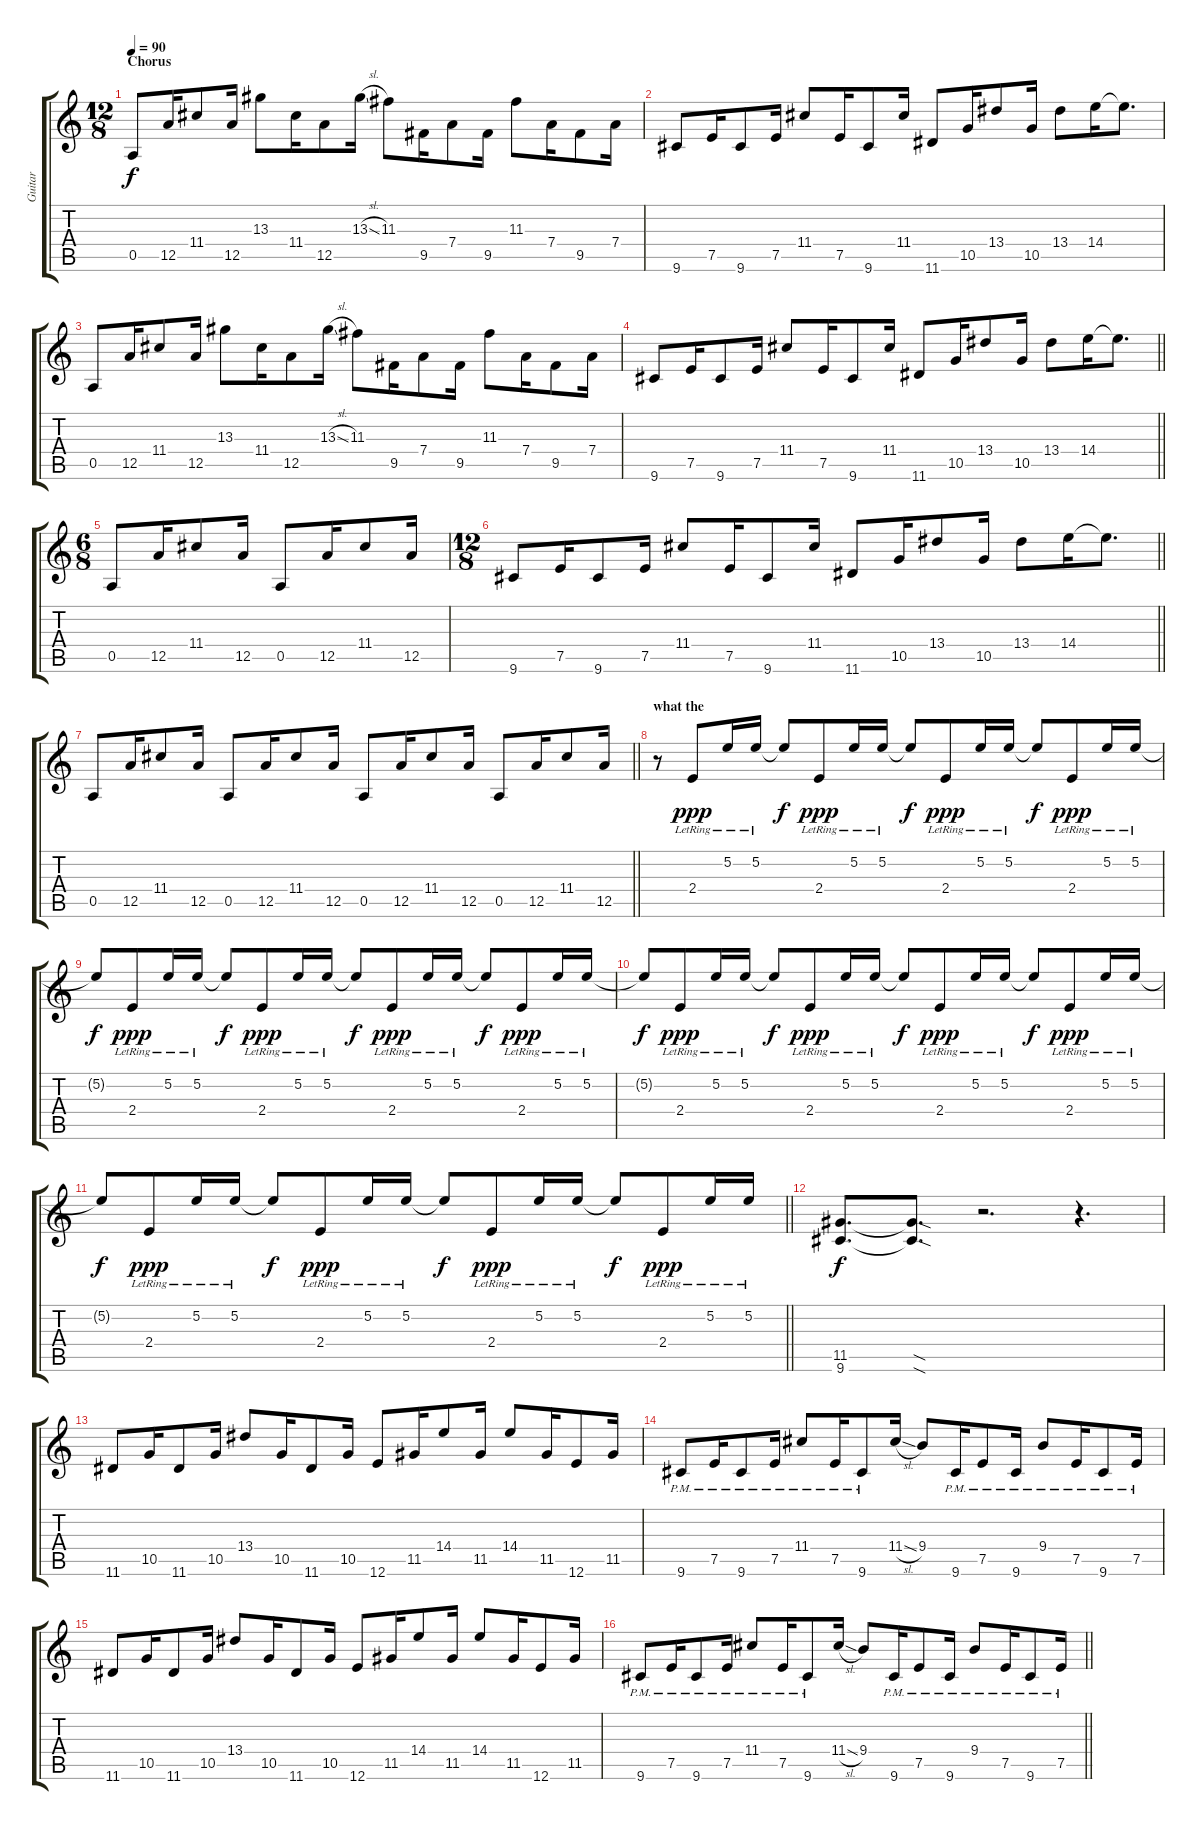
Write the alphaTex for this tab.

\track ("Guitar" "Guitar") {instrument electricguitarclean}
\staff {score tabs}
\tuning (E4 B3 G3 D3 A2 E2) {hide}
\ts (12 8)
\section ("" "Chorus")
\tempo 90
\clef g2
\ks c
0.5.8{dy f} 12.5.16 11.4.8 12.5.16 13.3.8 11.4.16 12.5.8 13.3{sl}.16 11.3.8 9.5.16 7.4.8 9.5.16 11.3.8 7.4.16 9.5.8 7.4.16 |
9.6.8 7.5.16 9.6.8 7.5.16 11.4.8 7.5.16 9.6.8 11.4.16 11.6.8 10.5.16 13.4.8 10.5.16 13.4.8 14.4.16 14.4{t}.8{d} |
0.5.8 12.5.16 11.4.8 12.5.16 13.3.8 11.4.16 12.5.8 13.3{sl}.16 11.3.8 9.5.16 7.4.8 9.5.16 11.3.8 7.4.16 9.5.8 7.4.16 |
\barLineRight lightlight
9.6.8 7.5.16 9.6.8 7.5.16 11.4.8 7.5.16 9.6.8 11.4.16 11.6.8 10.5.16 13.4.8 10.5.16 13.4.8 14.4.16 14.4{t}.8{d} |
\ts (6 8)
\section ("" "")
0.5.8 12.5.16 11.4.8 12.5.16 0.5.8 12.5.16 11.4.8 12.5.16 |
\ts (12 8)
\barLineRight lightlight
9.6.8 7.5.16 9.6.8 7.5.16 11.4.8 7.5.16 9.6.8 11.4.16 11.6.8 10.5.16 13.4.8 10.5.16 13.4.8 14.4.16 14.4{t}.8{d} |
\barLineRight lightlight
0.5.8 12.5.16 11.4.8 12.5.16 0.5.8 12.5.16 11.4.8 12.5.16 0.5.8 12.5.16 11.4.8 12.5.16 0.5.8 12.5.16 11.4.8 12.5.16 |
\section ("" "what the")
r.8 2.4{lr}.8{dy ppp} 5.2{lr}.16 5.2{lr}.16 5.2{t}.8{dy f} 2.4{lr}.8{dy ppp} 5.2{lr}.16 5.2{lr}.16 5.2{t}.8{dy f} 2.4{lr}.8{dy ppp} 5.2{lr}.16 5.2{lr}.16 5.2{t}.8{dy f} 2.4{lr}.8{dy ppp} 5.2{lr}.16 5.2{lr}.16 |
5.2{t}.8{dy f} 2.4{lr}.8{dy ppp} 5.2{lr}.16 5.2{lr}.16 5.2{t}.8{dy f} 2.4{lr}.8{dy ppp} 5.2{lr}.16 5.2{lr}.16 5.2{t}.8{dy f} 2.4{lr}.8{dy ppp} 5.2{lr}.16 5.2{lr}.16 5.2{t}.8{dy f} 2.4{lr}.8{dy ppp} 5.2{lr}.16 5.2{lr}.16 |
5.2{t}.8{dy f} 2.4{lr}.8{dy ppp} 5.2{lr}.16 5.2{lr}.16 5.2{t}.8{dy f} 2.4{lr}.8{dy ppp} 5.2{lr}.16 5.2{lr}.16 5.2{t}.8{dy f} 2.4{lr}.8{dy ppp} 5.2{lr}.16 5.2{lr}.16 5.2{t}.8{dy f} 2.4{lr}.8{dy ppp} 5.2{lr}.16 5.2{lr}.16 |
\barLineRight lightlight
5.2{t}.8{dy f} 2.4{lr}.8{dy ppp} 5.2{lr}.16 5.2{lr}.16 5.2{t}.8{dy f} 2.4{lr}.8{dy ppp} 5.2{lr}.16 5.2{lr}.16 5.2{t}.8{dy f} 2.4{lr}.8{dy ppp} 5.2{lr}.16 5.2{lr}.16 5.2{t}.8{dy f} 2.4{lr}.8{dy ppp} 5.2{lr}.16 5.2{lr}.16 |
\section ("" "")
(11.5 9.6).8{d dy f} (11.5{sod t} 9.6{sod t}).8{d} r.2{d} r.4{d} |
11.6.8 10.5.16 11.6.8 10.5.16 13.4.8 10.5.16 11.6.8 10.5.16 12.6.8 11.5.16 14.4.8 11.5.16 14.4.8 11.5.16 12.6.8 11.5.16 |
9.6{pm}.8{balance 13 instrument overdrivenguitar} 7.5{pm}.16 9.6{pm}.8 7.5{pm}.16 11.4{pm}.8 7.5{pm}.16 9.6{pm}.8 11.4{sl}.16 9.4.8 9.6{pm}.16 7.5{pm}.8 9.6{pm}.16 9.4{pm}.8 7.5{pm}.16 9.6{pm}.8 7.5{pm}.16 |
11.6.8{instrument overdrivenguitar} 10.5.16 11.6.8 10.5.16 13.4.8 10.5.16 11.6.8 10.5.16 12.6.8 11.5.16 14.4.8 11.5.16 14.4.8 11.5.16 12.6.8 11.5.16 |
\barLineRight lightlight
9.6{pm}.8{instrument overdrivenguitar} 7.5{pm}.16 9.6{pm}.8 7.5{pm}.16 11.4{pm}.8 7.5{pm}.16 9.6{pm}.8 11.4{sl}.16 9.4.8 9.6{pm}.16 7.5{pm}.8 9.6{pm}.16 9.4{pm}.8 7.5{pm}.16 9.6{pm}.8 7.5{pm}.16
